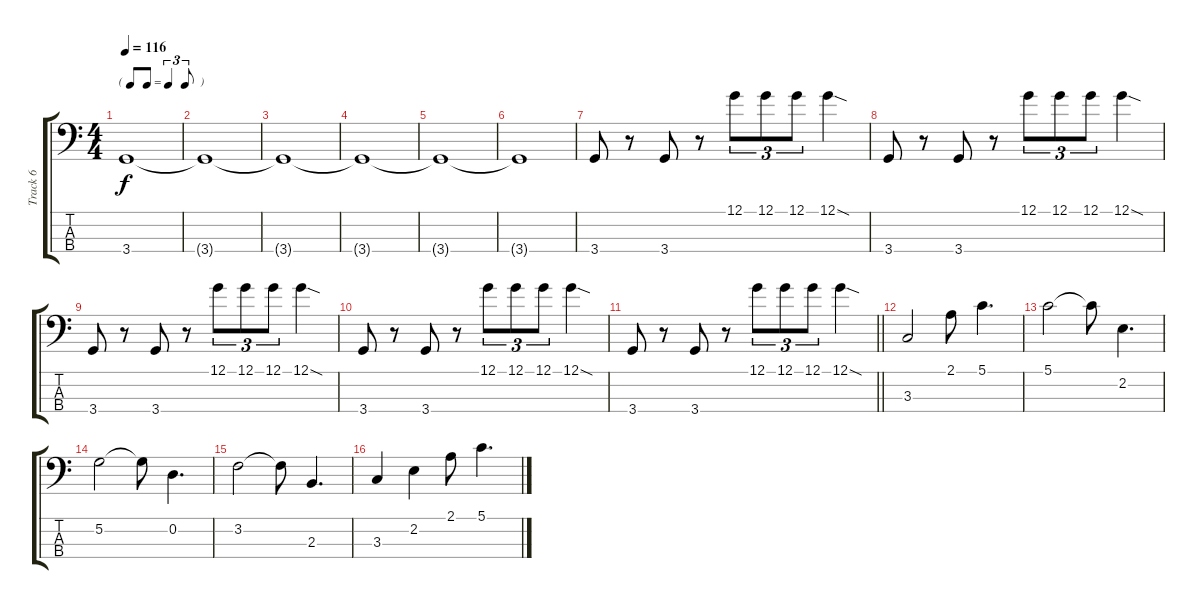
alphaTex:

\track ("Track 6" "Track 6") {instrument electricbassfinger}
\staff {score tabs}
\tuning (G2 D2 A1 E1) {hide}
\ts (4 4)
\tf triplet8th
\tempo 116
\clef f4
\ks c
3.4.1{dy f} |
3.4{t}.1 |
3.4{t}.1 |
3.4{t}.1 |
3.4{t}.1 |
3.4{t}.1 |
3.4.8 r.8 3.4.8 r.8 12.1.8{tu (3 2)} 12.1.8{tu (3 2)} 12.1.8{tu (3 2)} 12.1{sod}.4 |
3.4.8 r.8 3.4.8 r.8 12.1.8{tu (3 2)} 12.1.8{tu (3 2)} 12.1.8{tu (3 2)} 12.1{sod}.4 |
3.4.8 r.8 3.4.8 r.8 12.1.8{tu (3 2)} 12.1.8{tu (3 2)} 12.1.8{tu (3 2)} 12.1{sod}.4 |
3.4.8 r.8 3.4.8 r.8 12.1.8{tu (3 2)} 12.1.8{tu (3 2)} 12.1.8{tu (3 2)} 12.1{sod}.4 |
\barLineRight lightlight
3.4.8 r.8 3.4.8 r.8 12.1.8{tu (3 2)} 12.1.8{tu (3 2)} 12.1.8{tu (3 2)} 12.1{sod}.4 |
3.3.2 2.1.8 5.1.4{d} |
5.1.2 5.1{t}.8 2.2.4{d} |
5.2.2 5.2{t}.8 0.2.4{d} |
3.2.2 3.2{t}.8 2.3.4{d} |
3.3.4 2.2.4 2.1.8 5.1.4{d}
